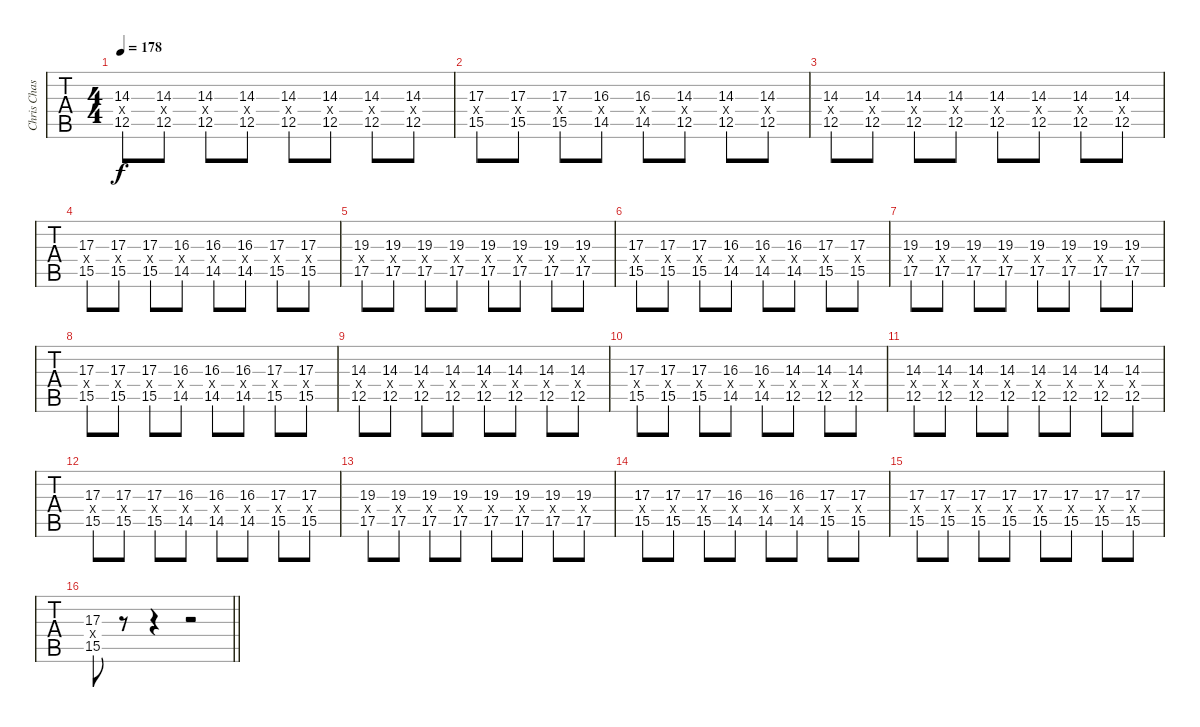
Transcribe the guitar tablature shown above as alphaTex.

\track ("Chris Chasse - Guitar Two" "Chris Chas") {instrument distortionguitar}
\staff {tabs}
\tuning (Eb4 Bb3 Gb3 Db3 Ab2 Eb2) {hide}
\ts (4 4)
\tempo 178
\clef g2
\ks c
(14.3 12.4{x} 12.5).8{dy f balance 8} (14.3 12.4{x} 12.5).8 (14.3 12.4{x} 12.5).8 (14.3 12.4{x} 12.5).8 (14.3 12.4{x} 12.5).8 (14.3 12.4{x} 12.5).8 (14.3 12.4{x} 12.5).8 (14.3 12.4{x} 12.5).8 |
(17.3 15.4{x} 15.5).8 (17.3 15.4{x} 15.5).8 (17.3 15.4{x} 15.5).8 (16.3 14.4{x} 14.5).8 (16.3 14.4{x} 14.5).8 (14.3 12.4{x} 12.5).8 (14.3 12.4{x} 12.5).8 (14.3 12.4{x} 12.5).8 |
(14.3 12.4{x} 12.5).8 (14.3 12.4{x} 12.5).8 (14.3 12.4{x} 12.5).8 (14.3 12.4{x} 12.5).8 (14.3 12.4{x} 12.5).8 (14.3 12.4{x} 12.5).8 (14.3 12.4{x} 12.5).8 (14.3 12.4{x} 12.5).8 |
(17.3 15.4{x} 15.5).8 (17.3 15.4{x} 15.5).8 (17.3 15.4{x} 15.5).8 (16.3 14.4{x} 14.5).8 (16.3 14.4{x} 14.5).8 (16.3 12.4{x} 14.5).8 (17.3 12.4{x} 15.5).8 (17.3 12.4{x} 15.5).8 |
(19.3 17.4{x} 17.5).8 (19.3 17.4{x} 17.5).8 (19.3 17.4{x} 17.5).8 (19.3 17.4{x} 17.5).8 (19.3 17.4{x} 17.5).8 (19.3 17.4{x} 17.5).8 (19.3 17.4{x} 17.5).8 (19.3 17.4{x} 17.5).8 |
(17.3 15.4{x} 15.5).8 (17.3 15.4{x} 15.5).8 (17.3 15.4{x} 15.5).8 (16.3 14.4{x} 14.5).8 (16.3 14.4{x} 14.5).8 (16.3 12.4{x} 14.5).8 (17.3 12.4{x} 15.5).8 (17.3 12.4{x} 15.5).8 |
(19.3 17.4{x} 17.5).8 (19.3 17.4{x} 17.5).8 (19.3 17.4{x} 17.5).8 (19.3 17.4{x} 17.5).8 (19.3 17.4{x} 17.5).8 (19.3 17.4{x} 17.5).8 (19.3 17.4{x} 17.5).8 (19.3 17.4{x} 17.5).8 |
(17.3 15.4{x} 15.5).8 (17.3 15.4{x} 15.5).8 (17.3 15.4{x} 15.5).8 (16.3 14.4{x} 14.5).8 (16.3 14.4{x} 14.5).8 (16.3 12.4{x} 14.5).8 (17.3 12.4{x} 15.5).8 (17.3 12.4{x} 15.5).8 |
(14.3 12.4{x} 12.5).8 (14.3 12.4{x} 12.5).8 (14.3 12.4{x} 12.5).8 (14.3 12.4{x} 12.5).8 (14.3 12.4{x} 12.5).8 (14.3 12.4{x} 12.5).8 (14.3 12.4{x} 12.5).8 (14.3 12.4{x} 12.5).8 |
(17.3 15.4{x} 15.5).8 (17.3 15.4{x} 15.5).8 (17.3 15.4{x} 15.5).8 (16.3 14.4{x} 14.5).8 (16.3 14.4{x} 14.5).8 (14.3 12.4{x} 12.5).8 (14.3 12.4{x} 12.5).8 (14.3 12.4{x} 12.5).8 |
(14.3 12.4{x} 12.5).8 (14.3 12.4{x} 12.5).8 (14.3 12.4{x} 12.5).8 (14.3 12.4{x} 12.5).8 (14.3 12.4{x} 12.5).8 (14.3 12.4{x} 12.5).8 (14.3 12.4{x} 12.5).8 (14.3 12.4{x} 12.5).8 |
(17.3 15.4{x} 15.5).8 (17.3 15.4{x} 15.5).8 (17.3 15.4{x} 15.5).8 (16.3 14.4{x} 14.5).8 (16.3 14.4{x} 14.5).8 (16.3 12.4{x} 14.5).8 (17.3 12.4{x} 15.5).8 (17.3 12.4{x} 15.5).8 |
(19.3 17.4{x} 17.5).8 (19.3 17.4{x} 17.5).8 (19.3 17.4{x} 17.5).8 (19.3 17.4{x} 17.5).8 (19.3 17.4{x} 17.5).8 (19.3 17.4{x} 17.5).8 (19.3 17.4{x} 17.5).8 (19.3 17.4{x} 17.5).8 |
(17.3 15.4{x} 15.5).8 (17.3 15.4{x} 15.5).8 (17.3 15.4{x} 15.5).8 (16.3 14.4{x} 14.5).8 (16.3 14.4{x} 14.5).8 (16.3 12.4{x} 14.5).8 (17.3 12.4{x} 15.5).8 (17.3 12.4{x} 15.5).8 |
(17.3 12.4{x} 15.5).8 (17.3 12.4{x} 15.5).8 (17.3 12.4{x} 15.5).8 (17.3 12.4{x} 15.5).8 (17.3 12.4{x} 15.5).8 (17.3 12.4{x} 15.5).8 (17.3 12.4{x} 15.5).8 (17.3 12.4{x} 15.5).8 |
\barLineRight lightlight
(17.3 12.4{x} 15.5).8 r.8 r.4 r.2
